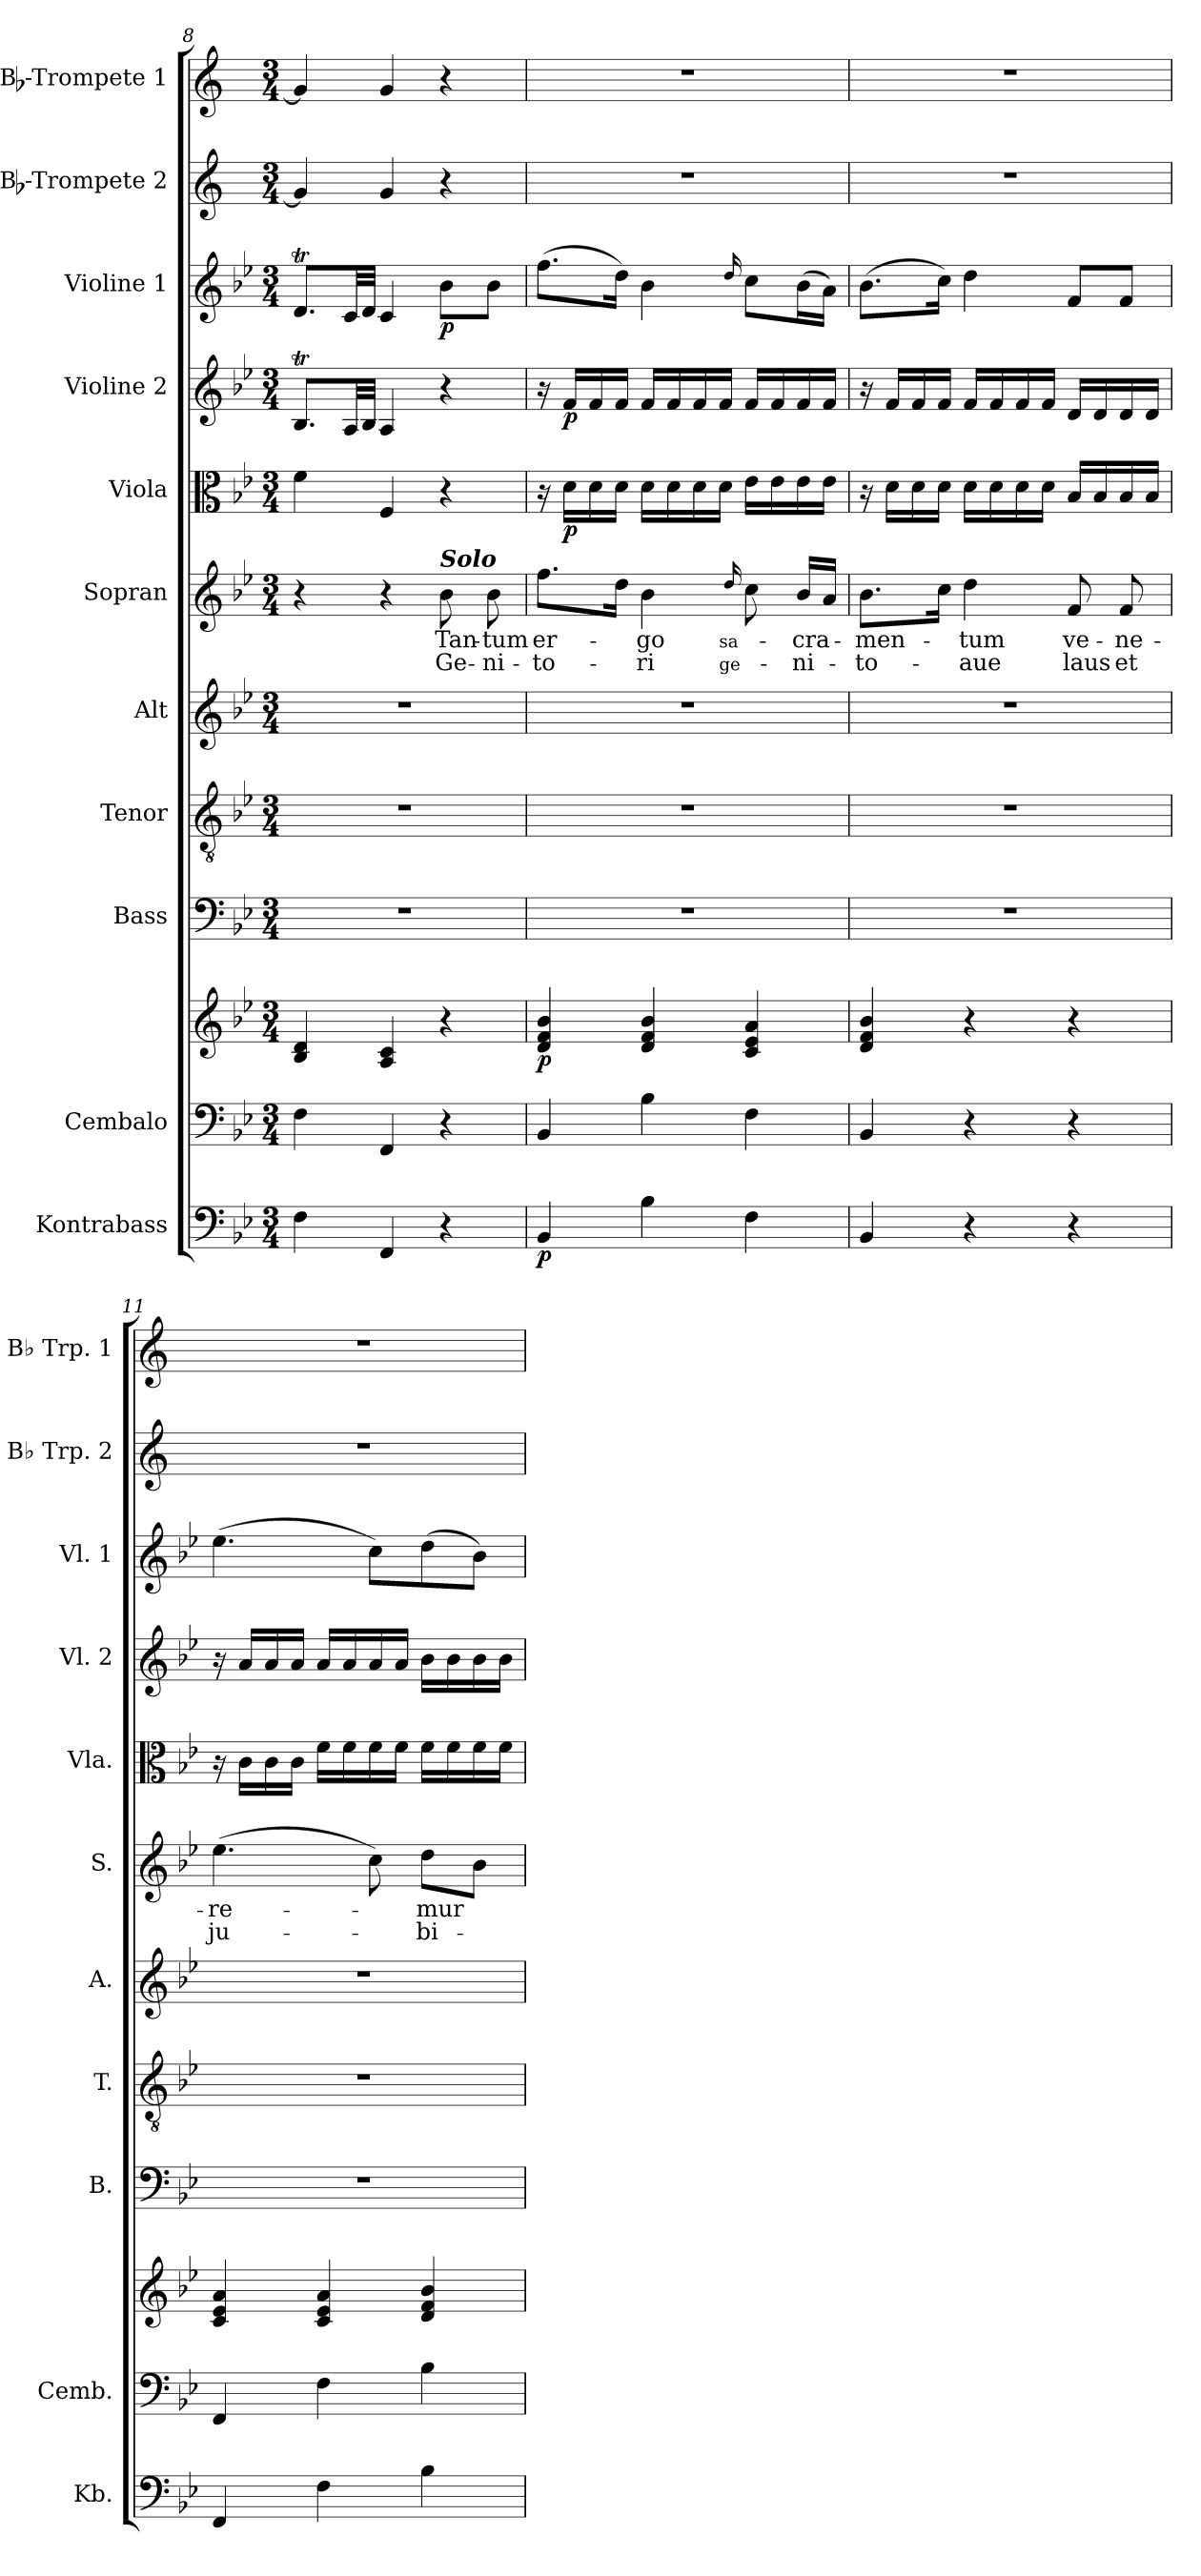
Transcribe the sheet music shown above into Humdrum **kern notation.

**kern	**dynam	**kern	**kern	**dynam	**kern	**kern	**kern	**kern	**text	**text	**kern	**dynam	**kern	**dynam	**kern	**dynam	**kern	**kern
*part11	*part11	*part10	*part10	*part10	*part9	*part8	*part7	*part6	*part6	*part6	*part5	*part5	*part4	*part4	*part3	*part3	*part2	*part1
*staff12	*staff12	*staff11	*staff10	*staff10/11	*staff9	*staff8	*staff7	*staff6	*staff6	*staff6	*staff5	*staff5	*staff4	*staff4	*staff3	*staff3	*staff2	*staff1
*I"Kontrabass	*	*I"Cembalo	*	*	*I"Bass	*I"Tenor	*I"Alt	*I"Sopran	*	*	*I"Viola	*	*I"Violine 2	*	*I"Violine 1	*	*I"Bb-Trompete 2	*I"Bb-Trompete 1
*I'Kb.	*	*I'Cemb.	*	*	*I'B.	*I'T.	*I'A.	*I'S.	*	*	*I'Vla.	*	*I'Vl. 2	*	*I'Vl. 1	*	*I'Bb Trp. 2	*I'Bb Trp. 1
*clefF4	*	*clefF4	*clefG2	*	*clefF4	*clefGv2	*clefG2	*clefG2	*	*	*clefC3	*	*clefG2	*	*clefG2	*	*clefG2	*clefG2
*ITrd7c12	*	*	*	*	*	*	*	*	*	*	*	*	*	*	*	*	*ITrd1c2	*ITrd1c2
*k[b-e-]	*	*k[b-e-]	*k[b-e-]	*	*k[b-e-]	*k[b-e-]	*k[b-e-]	*k[b-e-]	*	*	*k[b-e-]	*	*k[b-e-]	*	*k[b-e-]	*	*k[b-e-]	*k[b-e-]
*B-:	*	*B-:	*B-:	*	*B-:	*B-:	*B-:	*B-:	*	*	*B-:	*	*B-:	*	*B-:	*	*B-:	*B-:
*M3/4	*	*M3/4	*M3/4	*	*M3/4	*M3/4	*M3/4	*M3/4	*	*	*M3/4	*	*M3/4	*	*M3/4	*	*M3/4	*M3/4
=8	=8	=8	=8	=8	=8	=8	=8	=8	=8	=8	=8	=8	=8	=8	=8	=8	=8	=8
4FF\	.	4F\	4B-/ 4d/	.	2.r	2.r	2.r	4r	.	.	4f\	.	8.B-T/L	.	8.dt/L	.	4f/]	4f/]
.	.	.	.	.	.	.	.	.	.	.	.	.	32A/LL	.	32c/LL	.	.	.
.	.	.	.	.	.	.	.	.	.	.	.	.	32B-/JJJ	.	32d/JJJ	.	.	.
4FFF/	.	4FF/	4A/ 4c/	.	.	.	.	4r	.	.	4F/	.	4A/	.	4c/	.	4f/	4f/
!	!	!	!	!	!	!	!	!LO:TX:a:Bi:t=Solo	!	!	!	!	!	!	!	!	!	!
!	!	!	!	!	!	!	!	!	!LO:LY:b	!LO:LY:b	!	!	!	!	!	!LO:DY:b	!	!
4r	.	4r	4r	.	.	.	.	8b-\	Tan-	Ge-	4r	.	4r	.	8b-\L	p	4r	4r
!	!	!	!	!	!	!	!	!	!LO:LY:b	!LO:LY:b	!	!	!	!	!	!	!	!
.	.	.	.	.	.	.	.	8b-\	-tum	-ni-	.	.	.	.	8b-\J	.	.	.
=9	=9	=9	=9	=9	=9	=9	=9	=9	=9	=9	=9	=9	=9	=9	=9	=9	=9	=9
!	!LO:DY:b	!	!	!LO:DY:b	!	!	!	!	!LO:LY:b	!LO:LY:b	!	!	!	!	!	!	!	!
4BBB-/	p	4BB-/	4d/ 4f/ 4b-/	p	2.r	2.r	2.r	8.ff\L	er-	-to-	16r	.	16r	.	(>8.ff\L	.	2.r	2.r
!	!	!	!	!	!	!	!	!	!	!	!	!LO:DY:b	!	!LO:DY:b	!	!	!	!
.	.	.	.	.	.	.	.	.	.	.	16d\LL	p	16f/LL	p	.	.	.	.
.	.	.	.	.	.	.	.	.	.	.	16d\	.	16f/	.	.	.	.	.
.	.	.	.	.	.	.	.	16dd\Jk	.	.	16d\JJ	.	16f/JJ	.	16dd\Jk)	.	.	.
!	!	!	!	!	!	!	!	!	!LO:LY:b	!LO:LY:b	!	!	!	!	!	!	!	!
4BB-\	.	4B-\	4d/ 4f/ 4b-/	.	.	.	.	4b-\	-go	-ri	16d\LL	.	16f/LL	.	4b-\	.	.	.
.	.	.	.	.	.	.	.	.	.	.	16d\	.	16f/	.	.	.	.	.
.	.	.	.	.	.	.	.	.	.	.	16d\	.	16f/	.	.	.	.	.
.	.	.	.	.	.	.	.	.	.	.	16d\JJ	.	16f/JJ	.	.	.	.	.
!	!	!	!	!	!	!	!	!	!LO:LY:b	!LO:LY:b	!	!	!	!	!	!	!	!
.	.	.	.	.	.	.	.	16qqdd/	sa-	ge-	.	.	.	.	16qqdd/	.	.	.
4FF\	.	4F\	4c/ 4e-/ 4a/	.	.	.	.	8cc\	.	.	16e-\LL	.	16f/LL	.	8cc\L	.	.	.
.	.	.	.	.	.	.	.	.	.	.	16e-\	.	16f/	.	.	.	.	.
!	!	!	!	!	!	!	!	!	!LO:LY:b	!LO:LY:b	!	!	!	!	!	!	!	!
.	.	.	.	.	.	.	.	16b-/LL	-cra-	-ni-	16e-\	.	16f/	.	(>16b-\L	.	.	.
.	.	.	.	.	.	.	.	16a/JJ	.	.	16e-\JJ	.	16f/JJ	.	16a\JJ)	.	.	.
=10	=10	=10	=10	=10	=10	=10	=10	=10	=10	=10	=10	=10	=10	=10	=10	=10	=10	=10
!	!	!	!	!	!	!	!	!	!LO:LY:b	!LO:LY:b	!	!	!	!	!	!	!	!
4BBB-/	.	4BB-/	4d/ 4f/ 4b-/	.	2.r	2.r	2.r	8.b-\L	-men-	-to-	16r	.	16r	.	(>8.b-\L	.	2.r	2.r
.	.	.	.	.	.	.	.	.	.	.	16d\LL	.	16f/LL	.	.	.	.	.
.	.	.	.	.	.	.	.	.	.	.	16d\	.	16f/	.	.	.	.	.
.	.	.	.	.	.	.	.	16cc\Jk	.	.	16d\JJ	.	16f/JJ	.	16cc\Jk)	.	.	.
!	!	!	!	!	!	!	!	!	!LO:LY:b	!LO:LY:b	!	!	!	!	!	!	!	!
4r	.	4r	4r	.	.	.	.	4dd\	-tum	-aue	16d\LL	.	16f/LL	.	4dd\	.	.	.
.	.	.	.	.	.	.	.	.	.	.	16d\	.	16f/	.	.	.	.	.
.	.	.	.	.	.	.	.	.	.	.	16d\	.	16f/	.	.	.	.	.
.	.	.	.	.	.	.	.	.	.	.	16d\JJ	.	16f/JJ	.	.	.	.	.
!	!	!	!	!	!	!	!	!	!LO:LY:b	!LO:LY:b	!	!	!	!	!	!	!	!
4r	.	4r	4r	.	.	.	.	8f/	ve-	laus	16B-/LL	.	16d/LL	.	8f/L	.	.	.
.	.	.	.	.	.	.	.	.	.	.	16B-/	.	16d/	.	.	.	.	.
!	!	!	!	!	!	!	!	!	!LO:LY:b	!LO:LY:b	!	!	!	!	!	!	!	!
.	.	.	.	.	.	.	.	8f/	-ne-	et	16B-/	.	16d/	.	8f/J	.	.	.
.	.	.	.	.	.	.	.	.	.	.	16B-/JJ	.	16d/JJ	.	.	.	.	.
=11	=11	=11	=11	=11	=11	=11	=11	=11	=11	=11	=11	=11	=11	=11	=11	=11	=11	=11
!	!	!	!	!	!	!	!	!	!LO:LY:b	!LO:LY:b	!	!	!	!	!	!	!	!
4FFF/	.	4FF/	4c/ 4e-/ 4a/	.	2.r	2.r	2.r	(>4.ee-\	-re-	ju-	16r	.	16r	.	(>4.ee-\	.	2.r	2.r
.	.	.	.	.	.	.	.	.	.	.	16c\LL	.	16a/LL	.	.	.	.	.
.	.	.	.	.	.	.	.	.	.	.	16c\	.	16a/	.	.	.	.	.
.	.	.	.	.	.	.	.	.	.	.	16c\JJ	.	16a/JJ	.	.	.	.	.
4FF\	.	4F\	4c/ 4e-/ 4a/	.	.	.	.	.	.	.	16f\LL	.	16a/LL	.	.	.	.	.
.	.	.	.	.	.	.	.	.	.	.	16f\	.	16a/	.	.	.	.	.
.	.	.	.	.	.	.	.	8cc\)	.	.	16f\	.	16a/	.	8cc\L)	.	.	.
.	.	.	.	.	.	.	.	.	.	.	16f\JJ	.	16a/JJ	.	.	.	.	.
!	!	!	!	!	!	!	!	!	!LO:LY:b	!LO:LY:b	!	!	!	!	!	!	!	!
4BB-\	.	4B-\	4d/ 4f/ 4b-/	.	.	.	.	8dd\L	-mur	-bi-	16f\LL	.	16b-\LL	.	(>8dd\	.	.	.
.	.	.	.	.	.	.	.	.	.	.	16f\	.	16b-\	.	.	.	.	.
.	.	.	.	.	.	.	.	8b-\J	.	.	16f\	.	16b-\	.	8b-\J)	.	.	.
.	.	.	.	.	.	.	.	.	.	.	16f\JJ	.	16b-\JJ	.	.	.	.	.
=	=	=	=	=	=	=	=	=	=	=	=	=	=	=	=	=	=	=
*-	*-	*-	*-	*-	*-	*-	*-	*-	*-	*-	*-	*-	*-	*-	*-	*-	*-	*-
